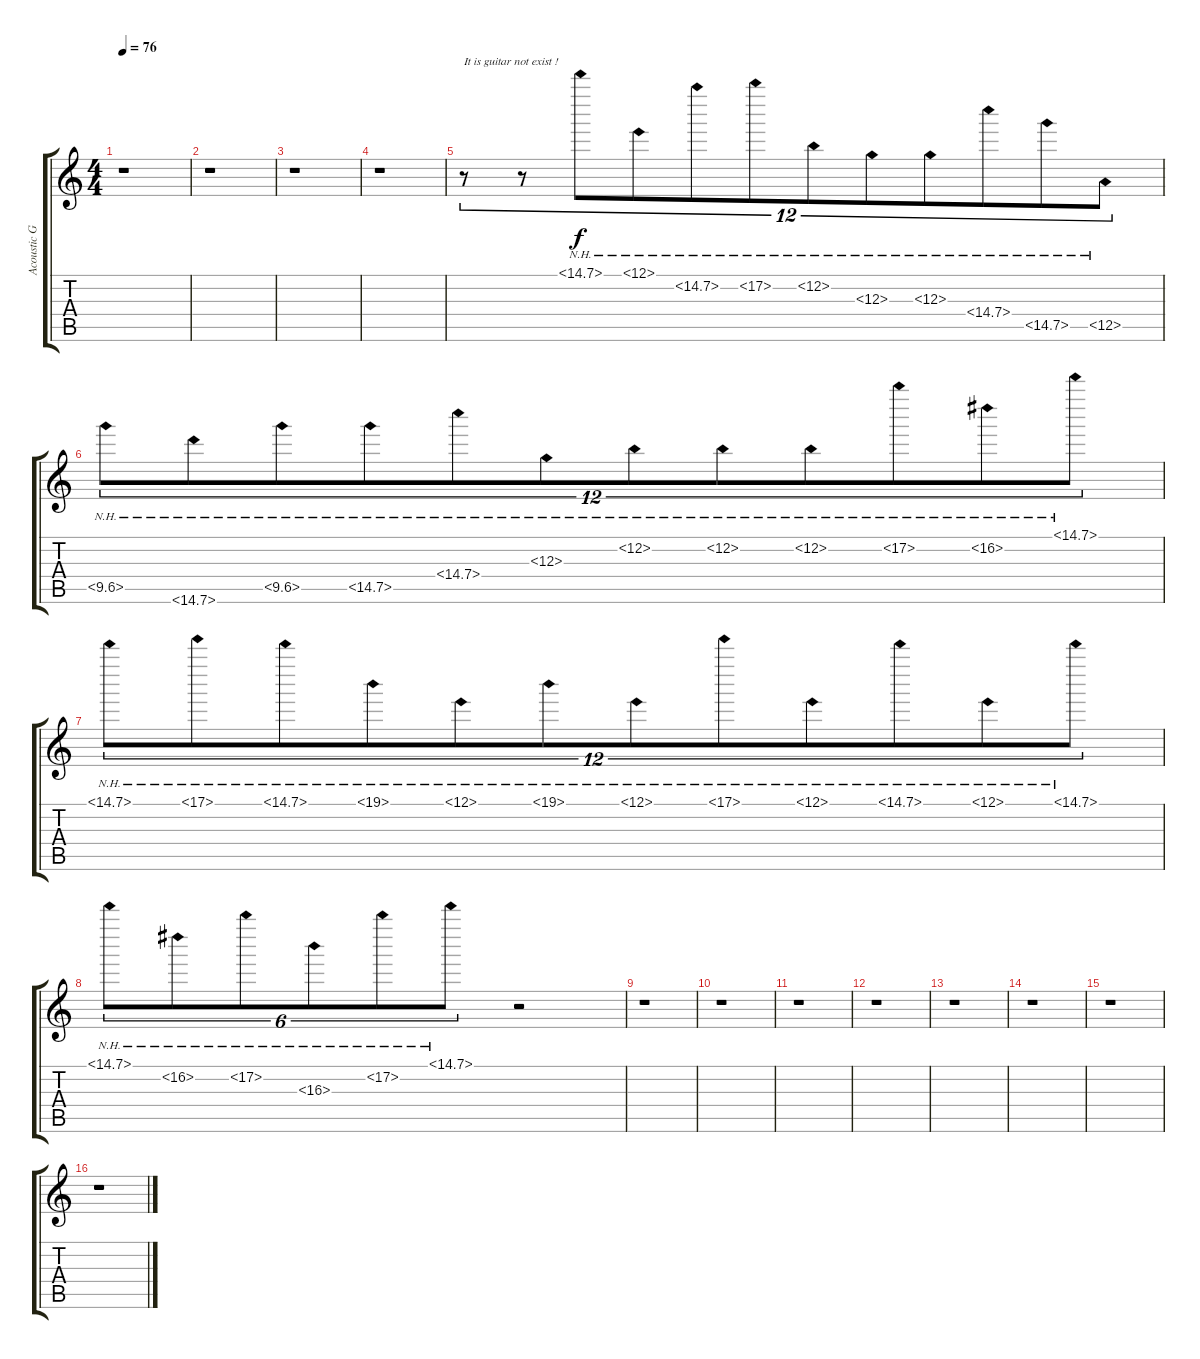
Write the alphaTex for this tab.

\track ("Acoustic Guitar Delay" "Acoustic G") {instrument acousticguitarsteel}
\staff {score tabs}
\tuning (E4 B3 G3 D3 A2 E2) {hide}
\ts (4 4)
\tempo 76
\clef g2
\ks c
r.1{dy f} |
r.1 |
r.1 |
r.1 |
r.8{tu (12 8) txt "It is guitar not exist !"} r.8{tu (12 8)} 14.1{nh}.8{tu (12 8)} 12.1{nh}.8{tu (12 8)} 15.2{nh}.8{tu (12 8)} 17.2{nh}.8{tu (12 8)} 12.2{nh}.8{tu (12 8)} 12.3{nh}.8{tu (12 8)} 11.3{nh}.8{tu (12 8)} 14.4{nh}.8{tu (12 8)} 14.5{nh}.8{tu (12 8)} 12.5{nh}.8{tu (12 8)} |
10.5{nh}.8{tu (12 8)} 14.6{nh}.8{tu (12 8)} 10.5{nh}.8{tu (12 8)} 14.5{nh}.8{tu (12 8)} 14.4{nh}.8{tu (12 8)} 12.3{nh}.8{tu (12 8)} 12.2{nh}.8{tu (12 8)} 13.2{nh}.8{tu (12 8)} 12.2{nh}.8{tu (12 8)} 17.2{nh}.8{tu (12 8)} 16.2{nh}.8{tu (12 8)} 15.1{nh}.8{tu (12 8)} |
14.1{nh}.8{tu (12 8)} 17.1{nh}.8{tu (12 8)} 15.1{nh}.8{tu (12 8)} 19.1{nh}.8{tu (12 8)} 20.1{nh}.8{tu (12 8)} 19.1{nh}.8{tu (12 8)} 20.1{nh}.8{tu (12 8)} 17.1{nh}.8{tu (12 8)} 20.1{nh}.8{tu (12 8)} 15.1{nh}.8{tu (12 8)} 20.1{nh}.8{tu (12 8)} 14.1{nh}.8{tu (12 8)} |
15.1{nh}.8{tu (6 4)} 16.2{nh}.8{tu (6 4)} 17.2{nh}.8{tu (6 4)} 16.3{nh}.8{tu (6 4)} 17.2{nh}.8{tu (6 4)} 15.1{nh}.8{tu (6 4)} r.2 |
r.1 |
r.1 |
r.1 |
r.1 |
r.1 |
r.1 |
r.1 |
r.1
